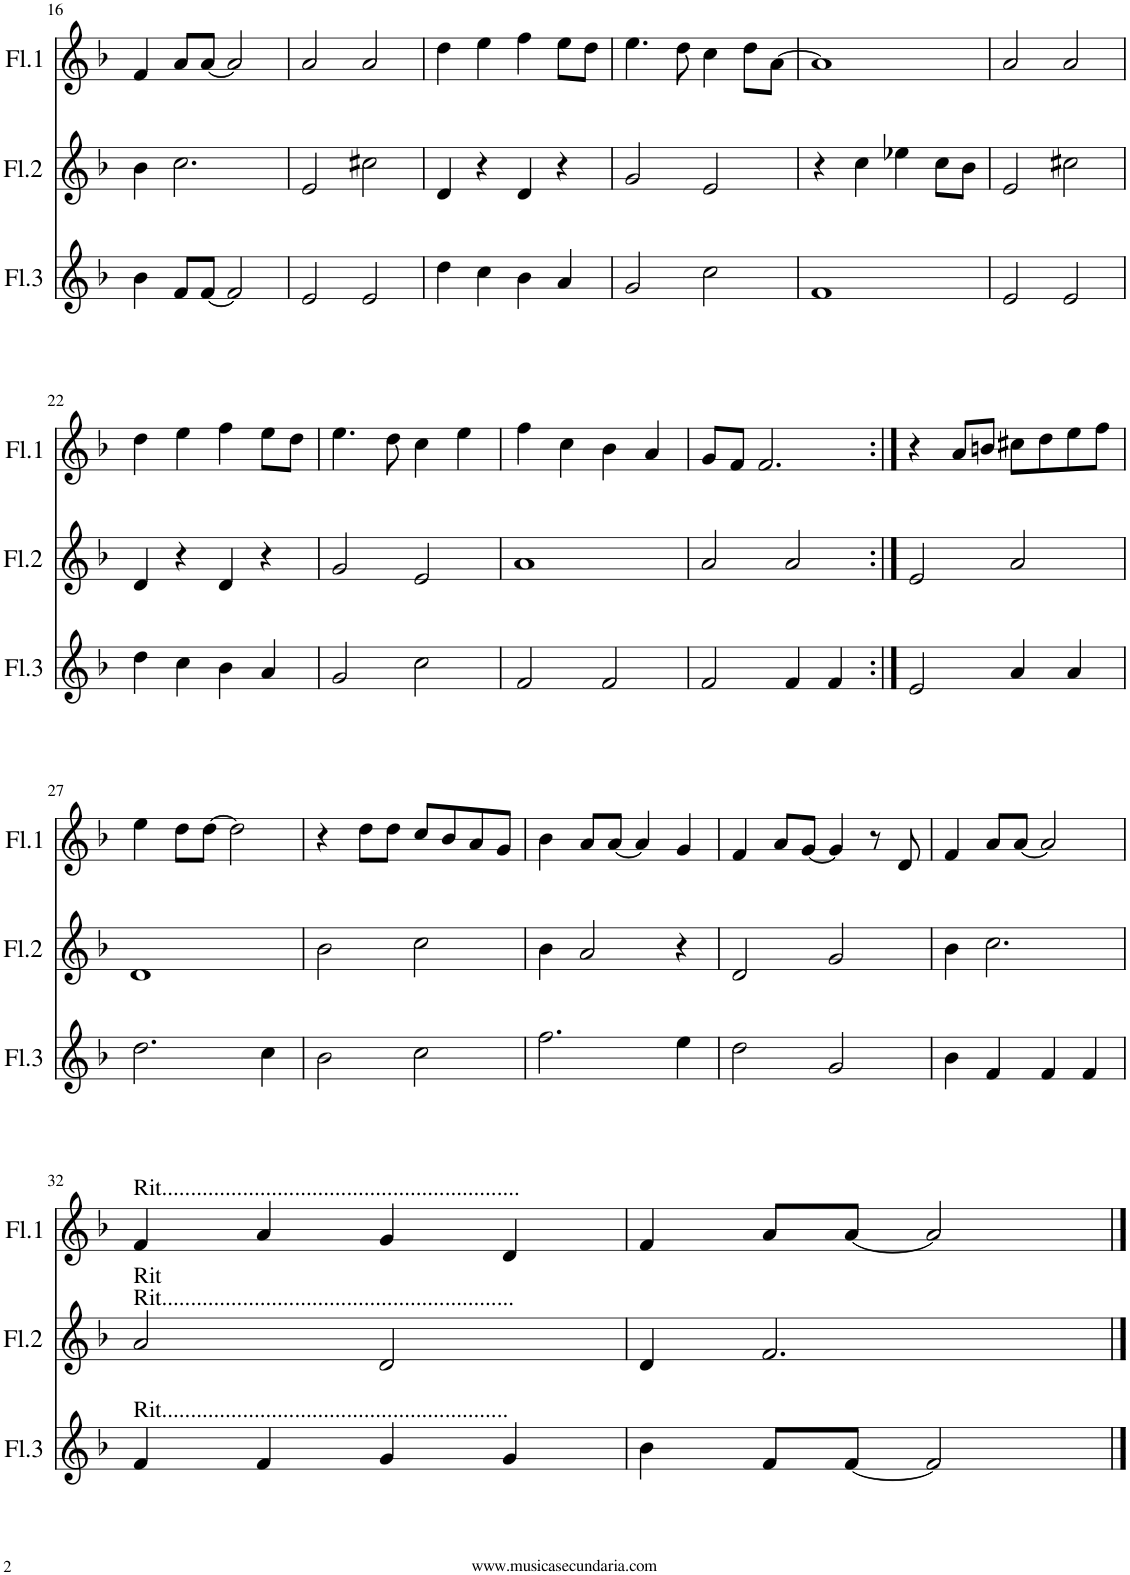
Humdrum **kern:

**kern	**kern	**kern
*part3	*part2	*part1
*staff3	*staff2	*staff1
*I"Flauta 3	*I"Flauta 2	*I"Flauta 1
*I'Fl.3	*I'Fl.2	*I'Fl.1
!!LO:PB:g=z
*clefG2	*clefG2	*clefG2
*k[b-]	*k[b-]	*k[b-]
=16	=16	=16
4b-\	4b-\	4f/
8f/L	2.cc\	8a/L
[8f/J	.	[8a/J
2f/]	.	2a/]
=17	=17	=17
2e/	2e/	2a/
2e/	2cc#X\	2a/
=18	=18	=18
4dd\	4d/	4dd\
4cc\	4r	4ee\
4b-\	4d/	4ff\
4a/	4r	8ee\L
.	.	8dd\J
=19	=19	=19
2g/	2g/	4.ee\
.	.	8dd\
2cc\	2e/	4cc\
.	.	8dd\L
.	.	[8a\J
=20	=20	=20
1f	4r	1a]
.	4cc\	.
.	4ee-X\	.
.	8cc\L	.
.	8b-\J	.
=21	=21	=21
2e/	2e/	2a/
2e/	2cc#X\	2a/
!!LO:LB:g=z
=22	=22	=22
4dd\	4d/	4dd\
4cc\	4r	4ee\
4b-\	4d/	4ff\
4a/	4r	8ee\L
.	.	8dd\J
=23	=23	=23
2g/	2g/	4.ee\
.	.	8dd\
2cc\	2e/	4cc\
.	.	4ee\
=24	=24	=24
2f/	1a	4ff\
.	.	4cc\
2f/	.	4b-\
.	.	4a/
=25	=25	=25
2f/	2a/	8g/L
.	.	8f/J
.	.	2.f/
4f/	2a/	.
4f/	.	.
=26:|!	=26:|!	=26:|!
2e/	2e/	4r
.	.	8a/L
.	.	8bn/J
4a/	2a/	8cc#X\L
.	.	8dd\
4a/	.	8ee\
.	.	8ff\J
!!LO:LB:g=z
=27	=27	=27
2.dd\	1d	4ee\
.	.	8dd\L
.	.	[8dd\J
.	.	2dd\]
4cc\	.	.
=28	=28	=28
2b-\	2b-\	4r
.	.	8dd\L
.	.	8dd\J
2cc\	2cc\	8cc/L
.	.	8b-/
.	.	8a/
.	.	8g/J
=29	=29	=29
2.ff\	4b-\	4b-\
.	2a/	8a/L
.	.	[8a/J
.	.	4a/]
4ee\	4r	4g/
=30	=30	=30
2dd\	2d/	4f/
.	.	8a/L
.	.	[8g/J
2g/	2g/	4g/]
.	.	8r
.	.	8d/
=31	=31	=31
4b-\	4b-\	4f/
4f/	2.cc\	8a/L
.	.	[8a/J
4f/	.	2a/]
4f/	.	.
!!LO:LB:g=z
=32	=32	=32
!	!	!LO:TX:a:t=Rit..............................................................
!	!LO:TX:a:t=Rit.............................................................	!
!	!LO:TX:a:t=Rit	!
!LO:TX:a:t=Rit............................................................	!	!
4f/	2a/	4f/
4f/	.	4a/
4g/	2d/	4g/
4g/	.	4d/
=33	=33	=33
4b-\	4d/	4f/
8f/L	2.f/	8a/L
[8f/J	.	[8a/J
2f/]	.	2a/]
==	==	==
*-	*-	*-
